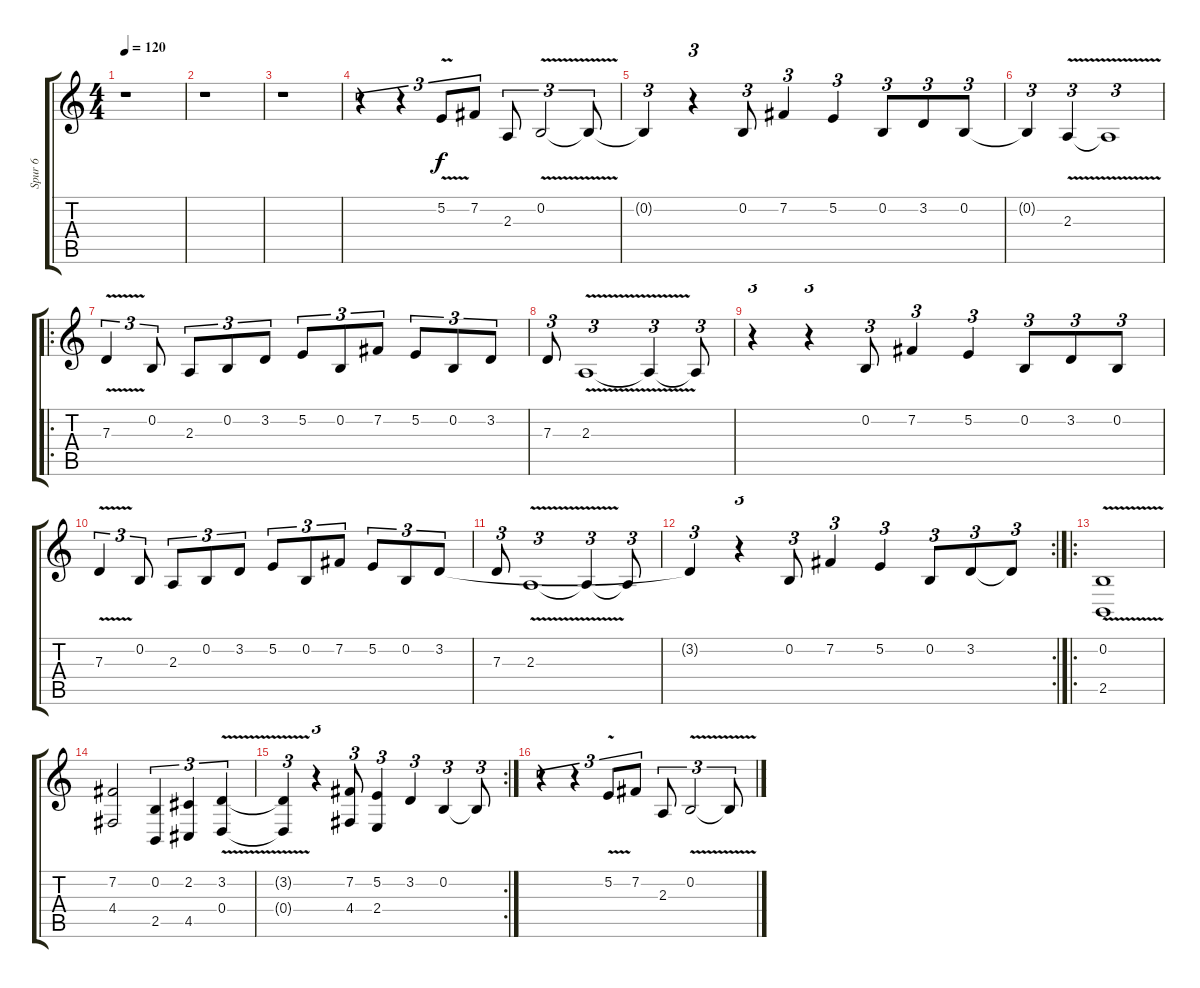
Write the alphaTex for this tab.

\track ("Spur 6" "Spur 6") {instrument oboe}
\staff {score tabs}
\tuning (E4 B3 G3 D3 A2 E2) {hide}
\ts (4 4)
\tempo 120
\clef g2
\ks c
r.1{dy f instrument oboe} |
r.1 |
r.1 |
r.4{tu (3 2)} r.4{tu (3 2)} 5.2{v}.8{tu (3 2)} 7.2.8{tu (3 2)} 2.3.8{tu (3 2)} 0.2{v}.2{tu (3 2)} 0.2{t}.8{tu (3 2)} |
0.2{t}.4{tu (3 2)} r.4{tu (3 2)} 0.2.8{tu (3 2)} 7.2.4{tu (3 2)} 5.2.4{tu (3 2)} 0.2.8{tu (3 2)} 3.2.8{tu (3 2)} 0.2.8{tu (3 2)} |
0.2{t}.4{tu (3 2)} 2.3{v}.4{tu (3 2)} 2.3{t}.1{tu (3 2)} |
\ro
7.3{v}.4{tu (3 2)} 0.2.8{tu (3 2)} 2.3.8{tu (3 2)} 0.2.8{tu (3 2)} 3.2.8{tu (3 2)} 5.2.8{tu (3 2)} 0.2.8{tu (3 2)} 7.2.8{tu (3 2)} 5.2.8{tu (3 2)} 0.2.8{tu (3 2)} 3.2.8{tu (3 2)} |
7.3.8{tu (3 2)} 2.3{v}.1{tu (3 2)} 2.3{t}.4{tu (3 2)} 2.3{t}.8{tu (3 2)} |
r.4{tu (3 2)} r.4{tu (3 2)} 0.2.8{tu (3 2)} 7.2.4{tu (3 2)} 5.2.4{tu (3 2)} 0.2.8{tu (3 2)} 3.2.8{tu (3 2)} 0.2.8{tu (3 2)} |
7.3{v}.4{tu (3 2)} 0.2.8{tu (3 2)} 2.3.8{tu (3 2)} 0.2.8{tu (3 2)} 3.2.8{tu (3 2)} 5.2.8{tu (3 2)} 0.2.8{tu (3 2)} 7.2.8{tu (3 2)} 5.2.8{tu (3 2)} 0.2.8{tu (3 2)} 3.2.8{tu (3 2)} |
7.3.8{tu (3 2)} 2.3{v}.1{tu (3 2)} 2.3{t}.4{tu (3 2)} 2.3{t}.8{tu (3 2)} |
\rc 2
3.2{t}.4{tu (3 2)} r.4{tu (3 2)} 0.2.8{tu (3 2)} 7.2.4{tu (3 2)} 5.2.4{tu (3 2)} 0.2.8{tu (3 2)} 3.2.8{tu (3 2)} 3.2{t}.8{tu (3 2)} |
\ro
(0.2{v} 2.5).1 |
(7.2 4.4).2 (0.2 2.5).4{tu (3 2)} (2.2 4.5).4{tu (3 2)} (3.2{v} 0.4).4{tu (3 2)} |
\rc 2
(3.2{t} 0.4{t}).4{tu (3 2)} r.4{tu (3 2)} (7.2 4.4).8{tu (3 2)} (5.2 2.4).4{tu (3 2)} 3.2.4{tu (3 2)} 0.2.4{tu (3 2)} 0.2{t}.8{tu (3 2)} |
r.4{tu (3 2)} r.4{tu (3 2)} 5.2{v}.8{tu (3 2)} 7.2.8{tu (3 2)} 2.3.8{tu (3 2)} 0.2{v}.2{tu (3 2)} 0.2{t}.8{tu (3 2)}
